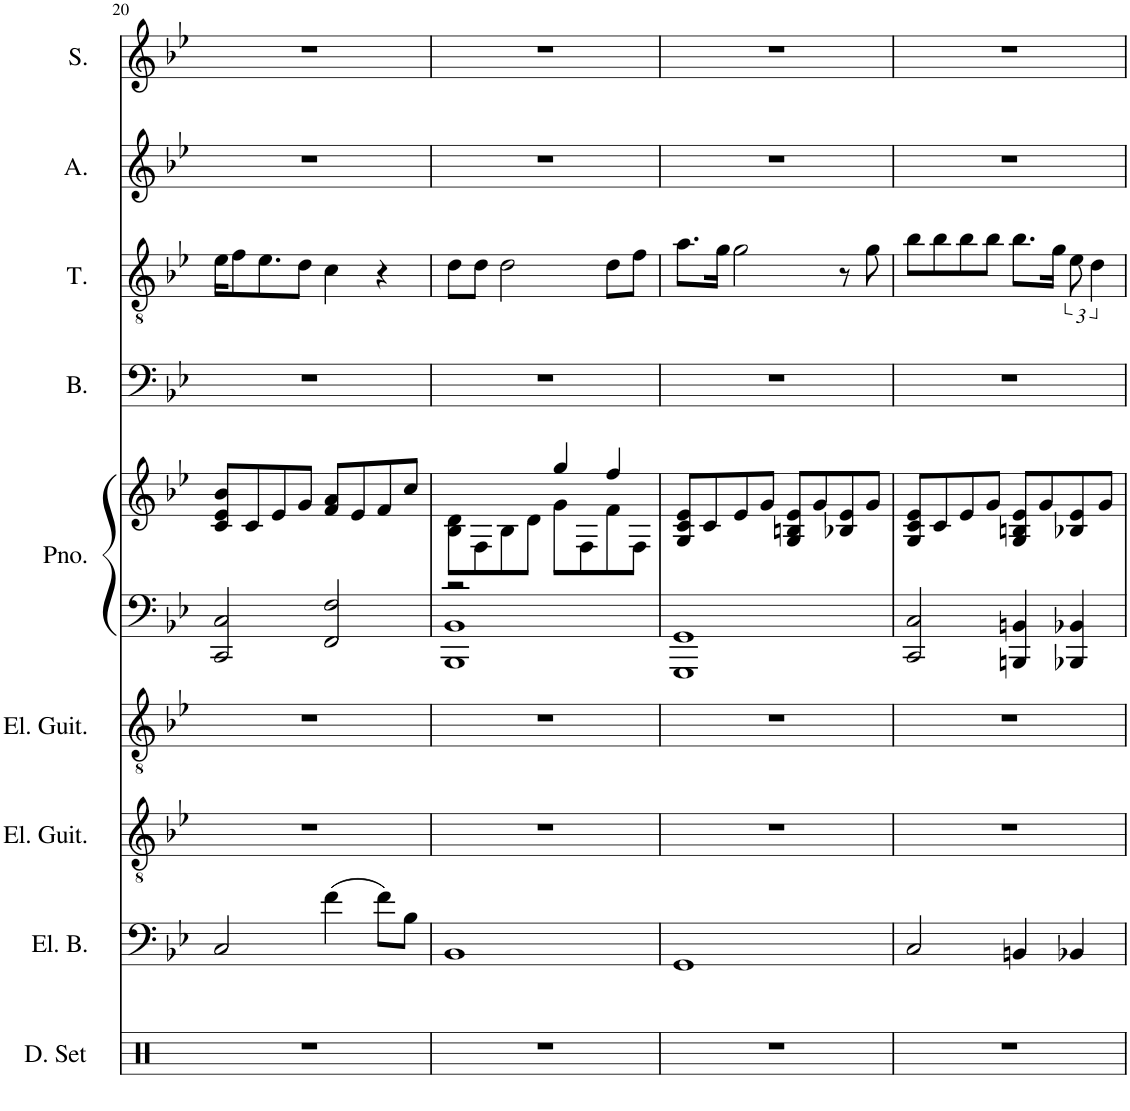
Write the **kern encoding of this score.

**kern	**kern	**kern	**kern	**kern	**kern	**kern	**kern	**kern	**kern
*part9	*part8	*part7	*part6	*part5	*part5	*part4	*part3	*part2	*part1
*staff10	*staff9	*staff8	*staff7	*staff6	*staff5	*staff4	*staff3	*staff2	*staff1
*I"Drumset	*I"Electric Bass	*I"Electric Guitar	*I"Electric Guitar	*I"Piano	*	*I"Bass	*I"Tenor	*I"Alto	*I"Soprano
*I'D. Set	*I'El. B.	*I'El. Guit.	*I'El. Guit.	*I'Pno.	*	*I'B.	*I'T.	*I'A.	*I'S.
!!LO:PB:g=z
*clefX	*clefF4	*clefGv2	*clefGv2	*clefF4	*clefG2	*clefF4	*clefGv2	*clefG2	*clefG2
*	*Trd7c12	*	*	*	*	*	*	*	*
*k[]	*k[b-e-]	*k[b-e-]	*k[b-e-]	*k[b-e-]	*k[b-e-]	*k[b-e-]	*k[b-e-]	*k[b-e-]	*k[b-e-]
*M4/4	*M4/4	*M4/4	*M4/4	*M4/4	*M4/4	*M4/4	*M4/4	*M4/4	*M4/4
=20	=20	=20	=20	=20	=20	=20	=20	=20	=20
1r	2C/	1r	1r	2CC/ 2C/	8c/ 8e-/ 8b-/L	1r	16e-\KL	1r	1r
.	.	.	.	.	.	.	8f\	.	.
.	.	.	.	.	8c/	.	.	.	.
.	.	.	.	.	.	.	8.e-\	.	.
.	.	.	.	.	8e-/	.	.	.	.
.	.	.	.	.	8g/J	.	8d\J	.	.
.	(4f\	.	.	2FF/ 2F/	8f/ 8a/L	.	4c\	.	.
.	.	.	.	.	8e-/	.	.	.	.
.	8f\L)	.	.	.	8f/	.	4r	.	.
.	8B-\J	.	.	.	8cc/J	.	.	.	.
=21	=21	=21	=21	=21	=21	=21	=21	=21	=21
*	*	*	*	*	*^	*	*	*	*
*	*	*	*	*	*	*^	*	*	*	*
1r	1BB-	1r	1r	1BBB- 1BB-	1ryy	8B-\ 8d\L	2r	1r	8d\L	1r	1r
.	.	.	.	.	.	8F\	.	.	8d\J	.	.
.	.	.	.	.	.	8B-\	.	.	2d\	.	.
.	.	.	.	.	.	8d\J	.	.	.	.	.
.	.	.	.	.	.	8g\L	4gg/	.	.	.	.
.	.	.	.	.	.	8F\	.	.	.	.	.
.	.	.	.	.	.	8f\	4ff/	.	8d\L	.	.
.	.	.	.	.	.	8F\J	.	.	8f\J	.	.
*	*	*	*	*	*v	*v	*v	*	*	*	*
=22	=22	=22	=22	=22	=22	=22	=22	=22	=22
1r	1GG	1r	1r	1GGG 1GG	8G/ 8c/ 8e-/L	1r	8.a\L	1r	1r
.	.	.	.	.	8c/	.	.	.	.
.	.	.	.	.	.	.	16g\Jk	.	.
.	.	.	.	.	8e-/	.	2g\	.	.
.	.	.	.	.	8g/J	.	.	.	.
.	.	.	.	.	8G/ 8Bn/ 8e-/L	.	.	.	.
.	.	.	.	.	8g/	.	.	.	.
.	.	.	.	.	8B-X/ 8e-/	.	8r	.	.
.	.	.	.	.	8g/J	.	8g\	.	.
=23	=23	=23	=23	=23	=23	=23	=23	=23	=23
1r	2C/	1r	1r	2CC/ 2C/	8G/ 8c/ 8e-/L	1r	8b-\L	1r	1r
.	.	.	.	.	8c/	.	8b-\	.	.
.	.	.	.	.	8e-/	.	8b-\	.	.
.	.	.	.	.	8g/J	.	8b-\J	.	.
.	4BBn/	.	.	4BBBn/ 4BBn/	8G/ 8Bn/ 8e-/L	.	8.b-\L	.	.
.	.	.	.	.	8g/	.	.	.	.
.	.	.	.	.	.	.	16g\Jk	.	.
.	4BB-X/	.	.	4BBB-X/ 4BB-X/	8B-X/ 8e-/	.	12e-\	.	.
.	.	.	.	.	.	.	6d\	.	.
.	.	.	.	.	8g/J	.	.	.	.
=	=	=	=	=	=	=	=	=	=
*-	*-	*-	*-	*-	*-	*-	*-	*-	*-
